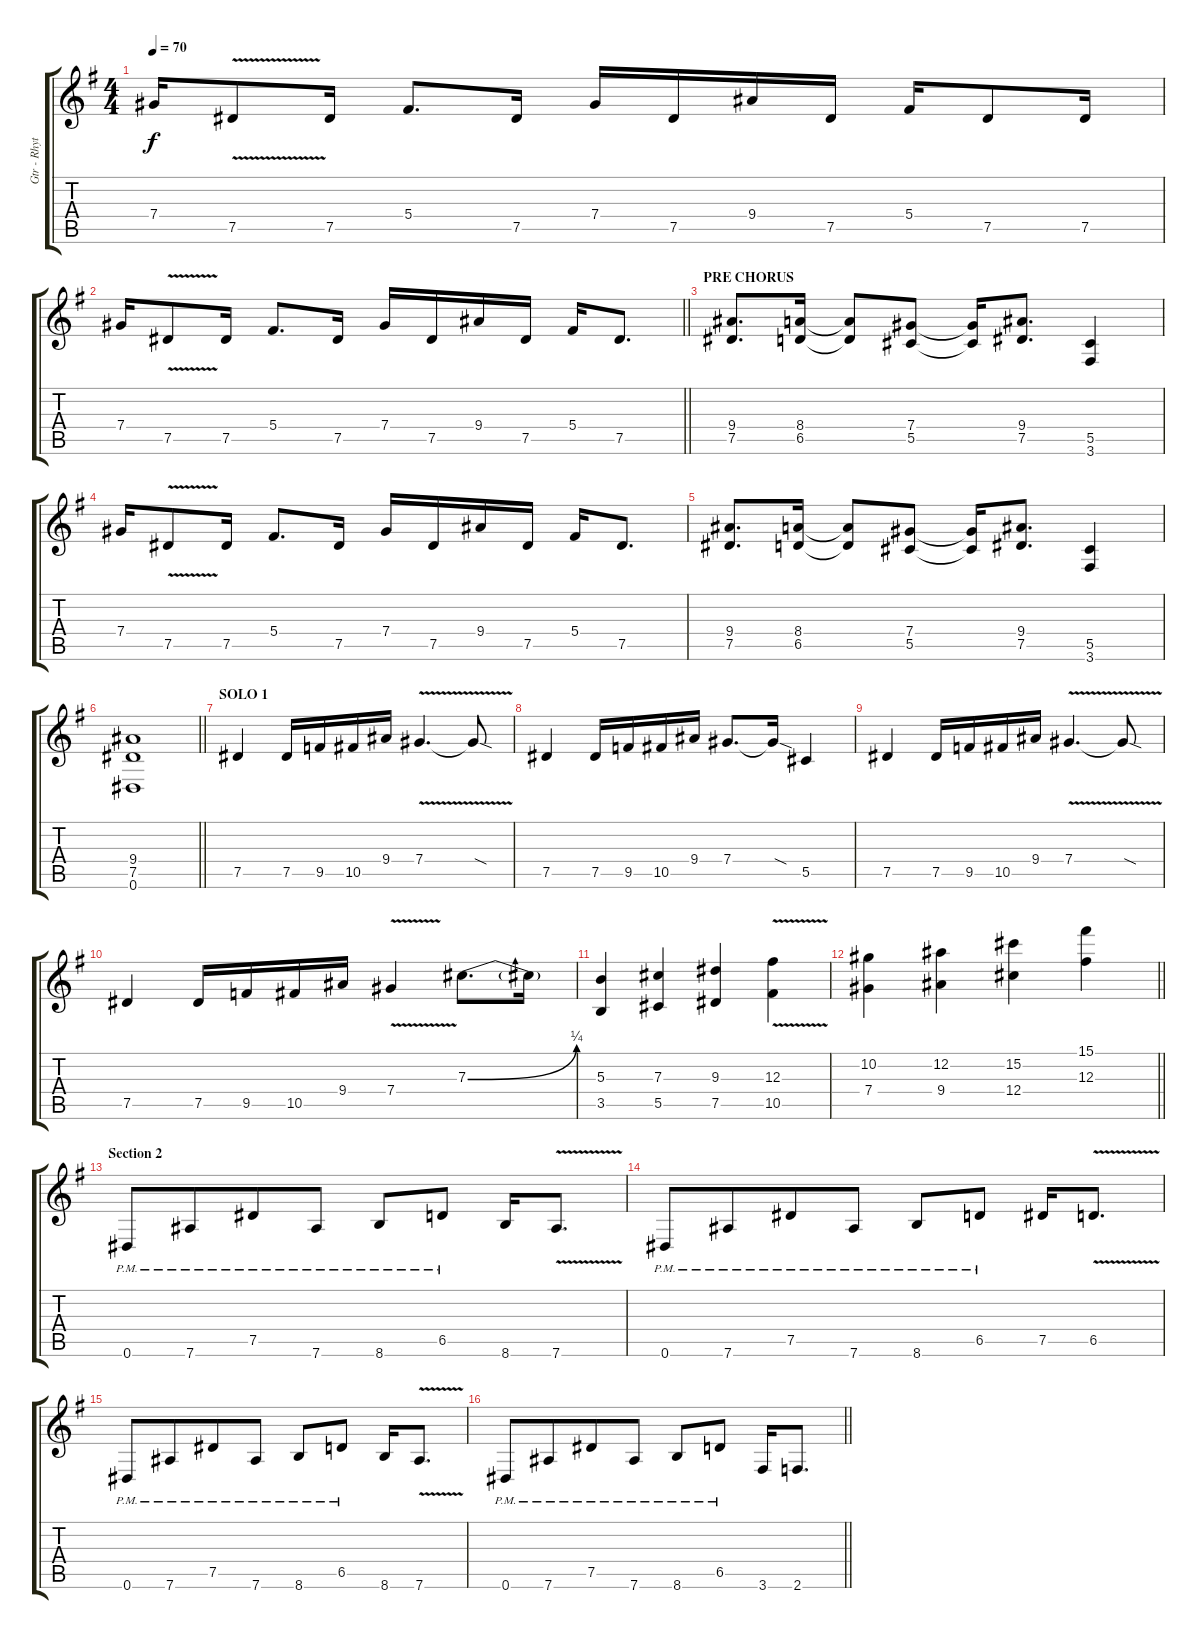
\track ("Gtr - Rhythm 2" "Gtr - Rhyt") {instrument overdrivenguitar}
\staff {score tabs}
\tuning (Eb4 Bb3 Gb3 Db3 Ab2 Eb2) {hide}
\ts (4 4)
\tempo 70
\clef g2
\ks eminor
7.4.16{dy f} 7.5{v}.8 7.5.16 5.4.8{d} 7.5.16 7.4.16 7.5.16 9.4.16 7.5.16 5.4.16 7.5.8 7.5.16 |
\barLineRight lightlight
7.4.16 7.5{v}.8 7.5.16 5.4.8{d} 7.5.16 7.4.16 7.5.16 9.4.16 7.5.16 5.4.16 7.5.8{d} |
\section ("" "PRE CHORUS")
(9.4 7.5).8{d} (8.4 6.5).16 (8.4{t} 6.5{t}).8 (7.4 5.5).8 (7.4{t} 5.5{t}).16 (9.4 7.5).8{d} (5.5 3.6).4 |
7.4.16 7.5{v}.8 7.5.16 5.4.8{d} 7.5.16 7.4.16 7.5.16 9.4.16 7.5.16 5.4.16 7.5.8{d} |
(9.4 7.5).8{d} (8.4 6.5).16 (8.4{t} 6.5{t}).8 (7.4 5.5).8 (7.4{t} 5.5{t}).16 (9.4 7.5).8{d} (5.5 3.6).4 |
\barLineRight lightlight
(9.4 7.5 0.6).1 |
\section ("" "SOLO 1")
7.5.4 7.5.16 9.5.16 10.5.16 9.4.16 7.4{v}.4{d} 7.4{sod t}.8 |
7.5.4 7.5.16 9.5.16 10.5.16 9.4.16 7.4.8{d} 7.4{sod t}.16 5.5.4 |
7.5.4 7.5.16 9.5.16 10.5.16 9.4.16 7.4{v}.4{d} 7.4{sod t}.8 |
7.5.4 7.5.16 9.5.16 10.5.16 9.4.16 7.4{v}.4 7.3{be (bend 0 0 60 1)}.8{d} 7.3{t}.16 |
(5.3 3.5).4 (7.3 5.5).4 (9.3 7.5).4 (12.3{v} 10.5{v}).4 |
\barLineRight lightlight
(10.2 7.4).4 (12.2 9.4).4 (15.2 12.4).4 (15.1 12.3).4 |
\section ("" "Section 2")
0.6{pm}.8 7.6{pm}.8{beam merge} 7.5{pm}.8 7.6{pm}.8 8.6{pm}.8 6.5{pm}.8 8.6.16 7.6{v}.8{d} |
0.6{pm}.8 7.6{pm}.8{beam merge} 7.5{pm}.8 7.6{pm}.8 8.6{pm}.8 6.5{pm}.8 7.5.16 6.5{v}.8{d} |
0.6{pm}.8 7.6{pm}.8{beam merge} 7.5{pm}.8 7.6{pm}.8 8.6{pm}.8 6.5{pm}.8 8.6.16 7.6{v}.8{d} |
\barLineRight lightlight
0.6{pm}.8 7.6{pm}.8{beam merge} 7.5{pm}.8 7.6{pm}.8 8.6{pm}.8 6.5{pm}.8 3.6.16 2.6.8{d}
